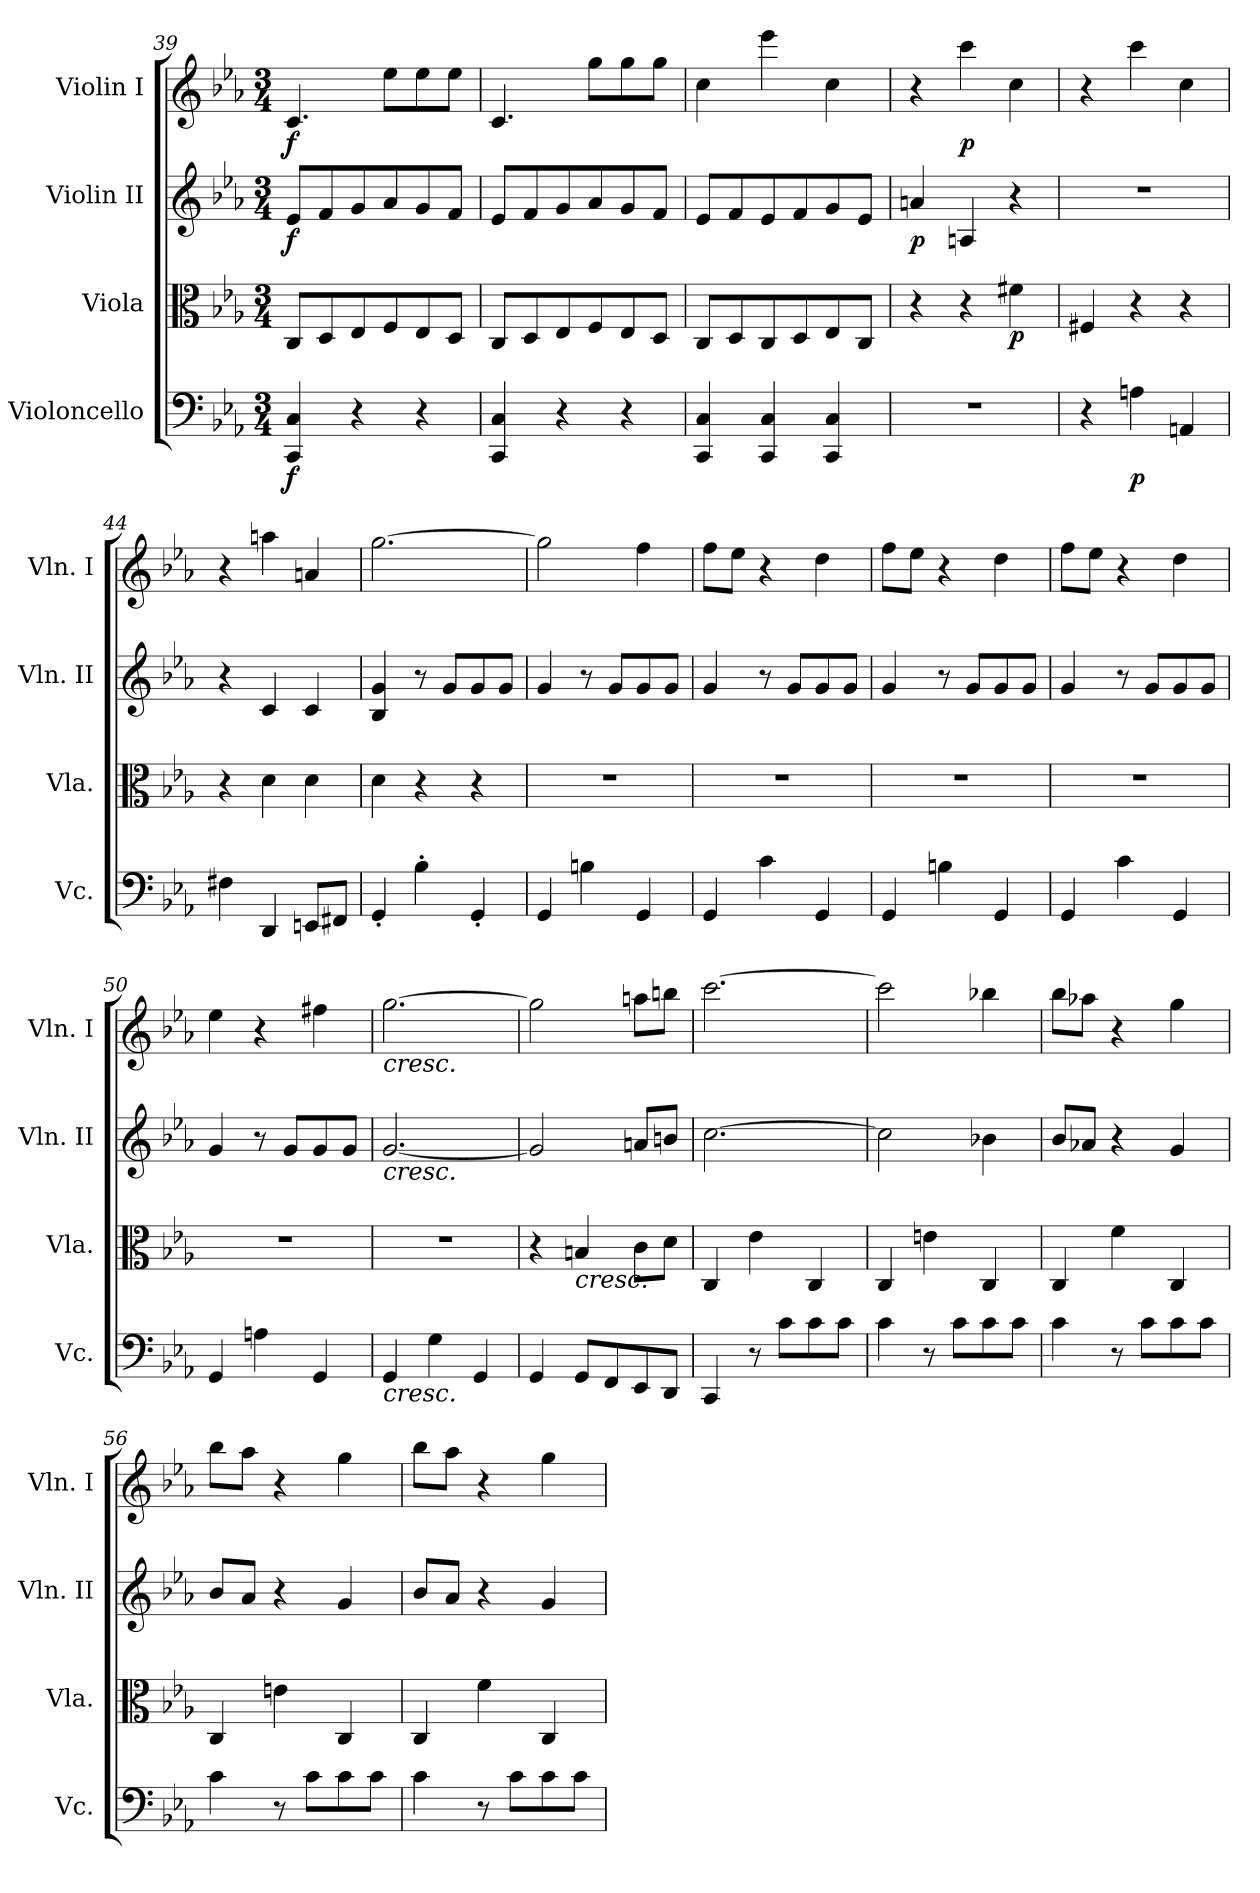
**kern	**dynam	**kern	**dynam	**kern	**dynam	**kern	**dynam
*part4	*part4	*part3	*part3	*part2	*part2	*part1	*part1
*staff4	*staff4	*staff3	*staff3	*staff2	*staff2	*staff1	*staff1
*I"Violoncello	*	*I"Viola	*	*I"Violin II	*	*I"Violin I	*
*I'Vc.	*	*I'Vla.	*	*I'Vln. II	*	*I'Vln. I	*
*clefF4	*	*clefC3	*	*clefG2	*	*clefG2	*
*k[b-e-a-]	*	*k[b-e-a-]	*	*k[b-e-a-]	*	*k[b-e-a-]	*
*c:	*	*c:	*	*c:	*	*c:	*
*M3/4	*	*M3/4	*	*M3/4	*	*M3/4	*
=39	=39	=39	=39	=39	=39	=39	=39
!	!LO:DY:b	!	!	!	!LO:DY:b	!	!LO:DY:b
4CC/ 4C/	f	8C/L	.	8e-/L	f	4.c/	f
.	.	8D/	.	8f/	.	.	.
4r	.	8E-/	.	8g/	.	.	.
.	.	8F/	.	8a-/	.	8ee-\L	.
4r	.	8E-/	.	8g/	.	8ee-\	.
.	.	8D/J	.	8f/J	.	8ee-\J	.
!!LO:LB:g=z
=40	=40	=40	=40	=40	=40	=40	=40
4CC/ 4C/	.	8C/L	.	8e-/L	.	4.c/	.
.	.	8D/	.	8f/	.	.	.
4r	.	8E-/	.	8g/	.	.	.
.	.	8F/	.	8a-/	.	8gg\L	.
4r	.	8E-/	.	8g/	.	8gg\	.
.	.	8D/J	.	8f/J	.	8gg\J	.
=41	=41	=41	=41	=41	=41	=41	=41
4CC/ 4C/	.	8C/L	.	8e-/L	.	4cc\	.
.	.	8D/	.	8f/	.	.	.
4CC/ 4C/	.	8C/	.	8e-/	.	4eee-\	.
.	.	8D/	.	8f/	.	.	.
4CC/ 4C/	.	8E-/	.	8g/	.	4cc\	.
.	.	8C/J	.	8e-/J	.	.	.
=42	=42	=42	=42	=42	=42	=42	=42
!	!	!	!	!	!LO:DY:b	!	!
2.r	.	4r	.	4an/	p	4r	.
!	!	!	!	!	!	!	!LO:DY:b
.	.	4r	.	4An/	.	4ccc\	p
!	!	!	!LO:DY:b	!	!	!	!
.	.	4f#X\	p	4r	.	4cc\	.
=43	=43	=43	=43	=43	=43	=43	=43
4r	.	4F#X/	.	2.r	.	4r	.
!	!LO:DY:b	!	!	!	!	!	!
4An\	p	4r	.	.	.	4ccc\	.
4AAn/	.	4r	.	.	.	4cc\	.
=44	=44	=44	=44	=44	=44	=44	=44
4F#X\	.	4r	.	4r	.	4r	.
4DD/	.	4d\	.	4c/	.	4aan\	.
8EEn/L	.	4d\	.	4c/	.	4an/	.
8FF#X/J	.	.	.	.	.	.	.
=45	=45	=45	=45	=45	=45	=45	=45
4GG'/	.	4d\	.	4B-/ 4g/	.	[2.gg\	.
4B-'\	.	4r	.	8r	.	.	.
.	.	.	.	8g/L	.	.	.
4GG'/	.	4r	.	8g/	.	.	.
.	.	.	.	8g/J	.	.	.
=46	=46	=46	=46	=46	=46	=46	=46
4GG/	.	2.r	.	4g/	.	2gg\]	.
4Bn\	.	.	.	8r	.	.	.
.	.	.	.	8g/L	.	.	.
4GG/	.	.	.	8g/	.	4ff\	.
.	.	.	.	8g/J	.	.	.
!!LO:LB:g=z
=47	=47	=47	=47	=47	=47	=47	=47
4GG/	.	2.r	.	4g/	.	8ff\L	.
.	.	.	.	.	.	8ee-\J	.
4c\	.	.	.	8r	.	4r	.
.	.	.	.	8g/L	.	.	.
4GG/	.	.	.	8g/	.	4dd\	.
.	.	.	.	8g/J	.	.	.
=48	=48	=48	=48	=48	=48	=48	=48
4GG/	.	2.r	.	4g/	.	8ff\L	.
.	.	.	.	.	.	8ee-\J	.
4Bn\	.	.	.	8r	.	4r	.
.	.	.	.	8g/L	.	.	.
4GG/	.	.	.	8g/	.	4dd\	.
.	.	.	.	8g/J	.	.	.
=49	=49	=49	=49	=49	=49	=49	=49
4GG/	.	2.r	.	4g/	.	8ff\L	.
.	.	.	.	.	.	8ee-\J	.
4c\	.	.	.	8r	.	4r	.
.	.	.	.	8g/L	.	.	.
4GG/	.	.	.	8g/	.	4dd\	.
.	.	.	.	8g/J	.	.	.
=50	=50	=50	=50	=50	=50	=50	=50
4GG/	.	2.r	.	4g/	.	4ee-\	.
4An\	.	.	.	8r	.	4r	.
.	.	.	.	8g/L	.	.	.
4GG/	.	.	.	8g/	.	4ff#X\	.
.	.	.	.	8g/J	.	.	.
=51	=51	=51	=51	=51	=51	=51	=51
!	!	!	!	!	!	!LO:TX:b:i:t=cresc.	!
!	!	!	!	!LO:TX:b:i:t=cresc.	!	!	!
!LO:TX:b:i:t=cresc.	!	!	!	!	!	!	!
4GG/	.	2.r	.	[2.g/	.	[2.gg\	.
4G\	.	.	.	.	.	.	.
4GG/	.	.	.	.	.	.	.
=52	=52	=52	=52	=52	=52	=52	=52
4GG/	.	4r	.	2g/]	.	2gg\]	.
!	!	!LO:TX:b:i:t=cresc.	!	!	!	!	!
8GG/L	.	4Bn/	.	.	.	.	.
8FF/	.	.	.	.	.	.	.
8EE-/	.	8c\L	.	8an/L	.	8aan\L	.
8DD/J	.	8d\J	.	8bn/J	.	8bbn\J	.
!!LO:PB:g=z
=53	=53	=53	=53	=53	=53	=53	=53
4CC/	.	4C/	.	[2.cc\	.	[2.ccc\	.
8r	.	4e-\	.	.	.	.	.
8c\L	.	.	.	.	.	.	.
8c\	.	4C/	.	.	.	.	.
8c\J	.	.	.	.	.	.	.
=54	=54	=54	=54	=54	=54	=54	=54
4c\	.	4C/	.	2cc\]	.	2ccc\]	.
8r	.	4en\	.	.	.	.	.
8c\L	.	.	.	.	.	.	.
8c\	.	4C/	.	4b-X\	.	4bb-X\	.
8c\J	.	.	.	.	.	.	.
=55	=55	=55	=55	=55	=55	=55	=55
4c\	.	4C/	.	8b-/L	.	8bb-\L	.
.	.	.	.	8a-X/J	.	8aa-X\J	.
8r	.	4f\	.	4r	.	4r	.
8c\L	.	.	.	.	.	.	.
8c\	.	4C/	.	4g/	.	4gg\	.
8c\J	.	.	.	.	.	.	.
=56	=56	=56	=56	=56	=56	=56	=56
4c\	.	4C/	.	8b-/L	.	8bb-\L	.
.	.	.	.	8a-/J	.	8aa-\J	.
8r	.	4en\	.	4r	.	4r	.
8c\L	.	.	.	.	.	.	.
8c\	.	4C/	.	4g/	.	4gg\	.
8c\J	.	.	.	.	.	.	.
=57	=57	=57	=57	=57	=57	=57	=57
4c\	.	4C/	.	8b-/L	.	8bb-\L	.
.	.	.	.	8a-/J	.	8aa-\J	.
8r	.	4f\	.	4r	.	4r	.
8c\L	.	.	.	.	.	.	.
8c\	.	4C/	.	4g/	.	4gg\	.
8c\J	.	.	.	.	.	.	.
=	=	=	=	=	=	=	=
*-	*-	*-	*-	*-	*-	*-	*-
